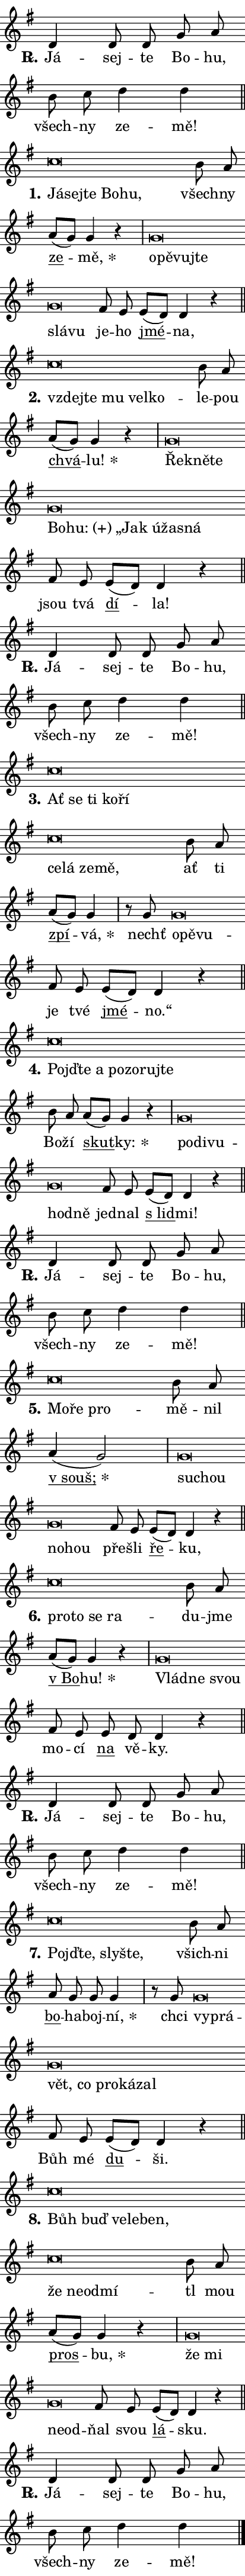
\version "2.22.1"
\header { tagline = "" }
\paper {
  indent = 0\cm
  top-margin = 0\cm
  right-margin = 0\cm
  bottom-margin = 0\cm
  left-margin = 0\cm
  paper-width = 7\cm
  page-breaking = #ly:one-page-breaking
  system-system-spacing.basic-distance = #11
  score-system-spacing.basic-distance = #11
  ragged-last = ##f
}


%% Author: Thomas Morley
%% https://lists.gnu.org/archive/html/lilypond-user/2020-05/msg00002.html
#(define (line-position grob)
"Returns position of @var[grob} in current system:
   @code{'start}, if at first time-step
   @code{'end}, if at last time-step
   @code{'middle} otherwise
"
  (let* ((col (ly:item-get-column grob))
         (ln (ly:grob-object col 'left-neighbor))
         (rn (ly:grob-object col 'right-neighbor))
         (col-to-check-left (if (ly:grob? ln) ln col))
         (col-to-check-right (if (ly:grob? rn) rn col))
         (break-dir-left
           (and
             (ly:grob-property col-to-check-left 'non-musical #f)
             (ly:item-break-dir col-to-check-left)))
         (break-dir-right
           (and
             (ly:grob-property col-to-check-right 'non-musical #f)
             (ly:item-break-dir col-to-check-right))))
        (cond ((eqv? 1 break-dir-left) 'start)
              ((eqv? -1 break-dir-right) 'end)
              (else 'middle))))

#(define (tranparent-at-line-position vctor)
  (lambda (grob)
  "Relying on @code{line-position} select the relevant enry from @var{vctor}.
Used to determine transparency,"
    (case (line-position grob)
      ((end) (not (vector-ref vctor 0)))
      ((middle) (not (vector-ref vctor 1)))
      ((start) (not (vector-ref vctor 2))))))

noteHeadBreakVisibility =
#(define-music-function (break-visibility)(vector?)
"Makes @code{NoteHead}s transparent relying on @var{break-visibility}"
#{
  \override NoteHead.transparent =
    #(tranparent-at-line-position break-visibility)
#})

#(define delete-ledgers-for-transparent-note-heads
  (lambda (grob)
    "Reads whether a @code{NoteHead} is transparent.
If so this @code{NoteHead} is removed from @code{'note-heads} from
@var{grob}, which is supposed to be @code{LedgerLineSpanner}.
As a result ledgers are not printed for this @code{NoteHead}"
    (let* ((nhds-array (ly:grob-object grob 'note-heads))
           (nhds-list
             (if (ly:grob-array? nhds-array)
                 (ly:grob-array->list nhds-array)
                 '()))
           ;; Relies on the transparent-property being done before
           ;; Staff.LedgerLineSpanner.after-line-breaking is executed.
           ;; This is fragile ...
           (to-keep
             (remove
               (lambda (nhd)
                 (ly:grob-property nhd 'transparent #f))
               nhds-list)))
      ;; TODO find a better method to iterate over grob-arrays, similiar
      ;; to filter/remove etc for lists
      ;; For now rebuilt from scratch
      (set! (ly:grob-object grob 'note-heads)  '())
      (for-each
        (lambda (nhd)
          (ly:pointer-group-interface::add-grob grob 'note-heads nhd))
        to-keep))))

hideNotes = {
  \noteHeadBreakVisibility #begin-of-line-visible
}
unHideNotes = {
  \noteHeadBreakVisibility #all-visible
}

% work-around for resetting accidentals
% https://lilypond.org/doc/v2.23/Documentation/notation/displaying-rhythms#unmetered-music
cadenzaMeasure = {
  \cadenzaOff
  \partial 1024 s1024
  \cadenzaOn
}

#(define-markup-command (accent layout props text) (markup?)
  "Underline accented syllable"
  (interpret-markup layout props
    #{\markup \override #'(offset . 4.3) \underline { #text }#}))

responsum = \markup \concat {
  "R" \hspace #-1.05 \path #0.1 #'((moveto 0 0.07) (lineto 0.9 0.8)) \hspace #0.05 "."
}

\layout {
    \context {
        \Staff
        \remove "Time_signature_engraver"
        \override LedgerLineSpanner.after-line-breaking = #delete-ledgers-for-transparent-note-heads
    }
    \context {
        \Voice {
            \override NoteHead.output-attributes = #'((class . "notehead"))
            \override Hairpin.height = #0.55
        }
    }
    \context {
        \Lyrics {
            \override StanzaNumber.output-attributes = #'((class . "stanzanumber"))
            \override LyricSpace.minimum-distance = #0.9
            \override LyricText.font-name = #"TeX Gyre Schola"
            \override LyricText.font-size = 1
            \override StanzaNumber.font-name = #"TeX Gyre Schola Bold"
            \override StanzaNumber.font-size = 1
        }
    }
}

% magnetic-lyrics.ily
%
%   written by
%     Jean Abou Samra <jean@abou-samra.fr>
%     Werner Lemberg <wl@gnu.org>
%
%   adapted by
%     Jiri Hon <jiri.hon@gmail.com>
%
% Version 2022-Apr-15

% https://www.mail-archive.com/lilypond-user@gnu.org/msg149350.html

#(define (Left_hyphen_pointer_engraver context)
   "Collect syllable-hyphen-syllable occurrences in lyrics and store
them in properties.  This engraver only looks to the left.  For
example, if the lyrics input is @code{foo -- bar}, it does the
following.

@itemize @bullet
@item
Set the @code{text} property of the @code{LyricHyphen} grob between
@q{foo} and @q{bar} to @code{foo}.

@item
Set the @code{left-hyphen} property of the @code{LyricText} grob with
text @q{foo} to the @code{LyricHyphen} grob between @q{foo} and
@q{bar}.
@end itemize

Use this auxiliary engraver in combination with the
@code{lyric-@/text::@/apply-@/magnetic-@/offset!} hook."
   (let ((hyphen #f)
         (text #f))
     (make-engraver
      (acknowledgers
       ((lyric-syllable-interface engraver grob source-engraver)
        (set! text grob)))
      (end-acknowledgers
       ((lyric-hyphen-interface engraver grob source-engraver)
        ;(when (not (grob::has-interface grob 'lyric-space-interface))
          (set! hyphen grob)));)
      ((stop-translation-timestep engraver)
       (when (and text hyphen)
         (ly:grob-set-object! text 'left-hyphen hyphen))
       (set! text #f)
       (set! hyphen #f)))))

#(define (lyric-text::apply-magnetic-offset! grob)
   "If the space between two syllables is less than the value in
property @code{LyricText@/.details@/.squash-threshold}, move the right
syllable to the left so that it gets concatenated with the left
syllable.

Use this function as a hook for
@code{LyricText@/.after-@/line-@/breaking} if the
@code{Left_@/hyphen_@/pointer_@/engraver} is active."
   (let ((hyphen (ly:grob-object grob 'left-hyphen #f)))
     (when hyphen
       (let ((left-text (ly:spanner-bound hyphen LEFT)))
         (when (grob::has-interface left-text 'lyric-syllable-interface)
           (let* ((common (ly:grob-common-refpoint grob left-text X))
                  (this-x-ext (ly:grob-extent grob common X))
                  (left-x-ext
                   (begin
                     ;; Trigger magnetism for left-text.
                     (ly:grob-property left-text 'after-line-breaking)
                     (ly:grob-extent left-text common X)))
                  ;; `delta` is the gap width between two syllables.
                  (delta (- (interval-start this-x-ext)
                            (interval-end left-x-ext)))
                  (details (ly:grob-property grob 'details))
                  (threshold (assoc-get 'squash-threshold details 0.2)))
             (when (< delta threshold)
               (let* (;; We have to manipulate the input text so that
                      ;; ligatures crossing syllable boundaries are not
                      ;; disabled.  For languages based on the Latin
                      ;; script this is essentially a beautification.
                      ;; However, for non-Western scripts it can be a
                      ;; necessity.
                      (lt (ly:grob-property left-text 'text))
                      (rt (ly:grob-property grob 'text))
                      (is-space (grob::has-interface hyphen 'lyric-space-interface))
                      (space (if is-space " " ""))
                      (space-markup (grob-interpret-markup grob " "))
                      (space-size (interval-length (ly:stencil-extent space-markup X)))
                      (extra-delta (if is-space space-size 0))
                      ;; Append new syllable.
                      (ltrt-space (if (and (string? lt) (string? rt))
                                (string-append lt space rt)
                                (make-concat-markup (list lt space rt))))
                      ;; Right-align `ltrt` to the right side.
                      (ltrt-space-markup (grob-interpret-markup
                               grob
                               (make-translate-markup
                                (cons (interval-length this-x-ext) 0)
                                (make-right-align-markup ltrt-space)))))
                 (begin
                   ;; Don't print `left-text`.
                   (ly:grob-set-property! left-text 'stencil #f)
                   ;; Set text and stencil (which holds all collected
                   ;; syllables so far) and shift it to the left.
                   (ly:grob-set-property! grob 'text ltrt-space)
                   (ly:grob-set-property! grob 'stencil ltrt-space-markup)
                   (ly:grob-translate-axis! grob (- (- delta extra-delta)) X))))))))))


#(define (lyric-hyphen::displace-bounds-first grob)
   ;; Make very sure this callback isn't triggered too early.
   (let ((left (ly:spanner-bound grob LEFT))
         (right (ly:spanner-bound grob RIGHT)))
     (ly:grob-property left 'after-line-breaking)
     (ly:grob-property right 'after-line-breaking)
     (ly:lyric-hyphen::print grob)))

squashThreshold = #0.4

\layout {
  \context {
    \Lyrics
    \consists #Left_hyphen_pointer_engraver
    \override LyricText.after-line-breaking =
      #lyric-text::apply-magnetic-offset!
    \override LyricHyphen.stencil = #lyric-hyphen::displace-bounds-first
    \override LyricText.details.squash-threshold = \squashThreshold
    \override LyricHyphen.minimum-distance = 0
    \override LyricHyphen.minimum-length = \squashThreshold
  }
}

squash = \override LyricText.details.squash-threshold = 9999
unSquash = \override LyricText.details.squash-threshold = \squashThreshold

left = \override LyricText.self-alignment-X = #LEFT
unLeft = \revert LyricText.self-alignment-X

starOffset = #(lambda (grob) 
                (let ((x_offset (ly:self-alignment-interface::aligned-on-x-parent grob)))
                  (if (= x_offset 0) 0 (+ x_offset 1.2))))

star = #(define-music-function (syllable)(string?)
"Append star separator at the end of a syllable"
#{
  \once \override LyricText.X-offset = #starOffset
  \lyricmode { \markup {
    #syllable
    \override #'((font-name . "TeX Gyre Schola Bold")) \hspace #0.2 \lower #0.65 \larger "*"
  } }
#})

starAccent = #(define-music-function (syllable)(string?)
"Append star separator at the end of a syllable and make accent"
#{
  \once \override LyricText.X-offset = #starOffset
  \lyricmode { \markup {
    \accent #syllable
    \override #'((font-name . "TeX Gyre Schola Bold")) \hspace #0.2 \lower #0.65 \larger "*"
  } }
#})

breath = #(define-music-function (syllable)(string?)
"Append breathing indicator at the end of a syllable"
#{
  \lyricmode { \markup { #syllable "+" } }
#})

optionalBreath = #(define-music-function (syllable)(string?)
"Append optional breathing indicator at the end of a syllable"
#{
  \lyricmode { \markup { #syllable "(+)" } }
#})


\score {
    <<
        \new Voice = "melody" { \cadenzaOn \key g \major \relative { d'4 d8 d g a \bar "" b c d4 d \cadenzaMeasure \bar "||" \break }
\relative { c''\breve*1/16 \hideNotes \breve*1/16 \bar "" \breve*1/16 \bar "" \breve*1/16 \breve*1/16 \bar "" \unHideNotes b8 a \bar "" a[( g)] g4 r \cadenzaMeasure \bar "|" g\breve*1/16 \hideNotes \breve*1/16 \bar "" \breve*1/16 \bar "" \breve*1/16 \bar "" \breve*1/16 \breve*1/16 \bar "" \unHideNotes fis8 e \bar "" e[( d)] d4 r \cadenzaMeasure \bar "||" \break }
\relative { c''\breve*1/16 \hideNotes \breve*1/16 \bar "" \breve*1/16 \bar "" \breve*1/16 \breve*1/16 \bar "" \unHideNotes b8 a \bar "" a[( g)] g4 r \cadenzaMeasure \bar "|" g\breve*1/16 \hideNotes \breve*1/16 \bar "" \breve*1/16 \bar "" \breve*1/16 \bar "" \breve*1/16 \bar "" \breve*1/16 \bar "" \breve*1/16 \bar "" \breve*1/16 \breve*1/16 \bar "" \unHideNotes fis8 e \bar "" e[( d)] d4 r \cadenzaMeasure \bar "||" \break }
\relative { d'4 d8 d g a \bar "" b c d4 d \cadenzaMeasure \bar "||" \break }
\relative { c''\breve*1/16 \hideNotes \breve*1/16 \bar "" \breve*1/16 \bar "" \breve*1/16 \bar "" \breve*1/16 \bar "" \breve*1/16 \bar "" \breve*1/16 \bar "" \breve*1/16 \breve*1/16 \bar "" \unHideNotes b8 a \bar "" a[( g)] g4 \cadenzaMeasure \bar "|" r8 g8 g\breve*1/16 \hideNotes \breve*1/16 \breve*1/16 \bar "" \unHideNotes fis8 e \bar "" e[( d)] d4 r \cadenzaMeasure \bar "||" \break }
\relative { c''\breve*1/16 \hideNotes \breve*1/16 \bar "" \breve*1/16 \bar "" \breve*1/16 \bar "" \breve*1/16 \bar "" \breve*1/16 \breve*1/16 \bar "" \unHideNotes b8 a \bar "" a[( g)] g4 r \cadenzaMeasure \bar "|" g\breve*1/16 \hideNotes \breve*1/16 \bar "" \breve*1/16 \bar "" \breve*1/16 \breve*1/16 \bar "" \unHideNotes fis8 e \bar "" e[( d)] d4 r \cadenzaMeasure \bar "||" \break }
\relative { d'4 d8 d g a \bar "" b c d4 d \cadenzaMeasure \bar "||" \break }
\relative { c''\breve*1/16 \hideNotes \breve*1/16 \breve*1/16 \bar "" \unHideNotes b8 a \bar "" a4( g2) \cadenzaMeasure \bar "|" g\breve*1/16 \hideNotes \breve*1/16 \bar "" \breve*1/16 \breve*1/16 \bar "" \unHideNotes fis8 e \bar "" e[( d)] d4 r \cadenzaMeasure \bar "||" \break }
\relative { c''\breve*1/16 \hideNotes \breve*1/16 \bar "" \breve*1/16 \breve*1/16 \bar "" \unHideNotes b8 a \bar "" a[( g)] g4 r \cadenzaMeasure \bar "|" g\breve*1/16 \hideNotes \breve*1/16 \breve*1/16 \bar "" \unHideNotes fis8 e \bar "" e d d4 r \cadenzaMeasure \bar "||" \break }
\relative { d'4 d8 d g a \bar "" b c d4 d \cadenzaMeasure \bar "||" \break }
\relative { c''\breve*1/16 \hideNotes \breve*1/16 \bar "" \breve*1/16 \breve*1/16 \bar "" \unHideNotes b8 a \bar "" a g g g4 \cadenzaMeasure \bar "|" r8 g8 g\breve*1/16 \hideNotes \breve*1/16 \bar "" \breve*1/16 \bar "" \breve*1/16 \bar "" \breve*1/16 \bar "" \breve*1/16 \breve*1/16 \bar "" \unHideNotes fis8 e \bar "" e[( d)] d4 r \cadenzaMeasure \bar "||" \break }
\relative { c''\breve*1/16 \hideNotes \breve*1/16 \bar "" \breve*1/16 \bar "" \breve*1/16 \bar "" \breve*1/16 \bar "" \breve*1/16 \bar "" \breve*1/16 \bar "" \breve*1/16 \breve*1/16 \bar "" \unHideNotes b8 a \bar "" a[( g)] g4 r \cadenzaMeasure \bar "|" g\breve*1/16 \hideNotes \breve*1/16 \bar "" \breve*1/16 \breve*1/16 \bar "" \unHideNotes fis8 e \bar "" e[( d)] d4 r \cadenzaMeasure \bar "||" \break }
\relative { d'4 d8 d g a \bar "" b c d4 d \cadenzaMeasure \bar "||" \break } \bar "|." }
        \new Lyrics \lyricsto "melody" { \lyricmode { \set stanza = \responsum
Já -- sej -- te Bo -- hu, všech -- ny ze -- mě!
\set stanza = "1."
\left Já -- \squash sej -- te Bo -- hu, \unLeft \unSquash všech -- ny \markup \accent ze -- \star mě, \left o -- \squash pě -- vuj -- te slá -- vu \unLeft \unSquash je -- ho \markup \accent jmé -- na,
\set stanza = "2."
\left vzdej -- \squash te mu vel -- ko -- \unLeft \unSquash le -- pou \markup \accent chvá -- \star lu! \left Ře -- \squash kně -- te Bo -- \optionalBreath hu: „Jak ú -- ža -- sná \unLeft \unSquash jsou tvá \markup \accent dí -- la!
\set stanza = \responsum
Já -- sej -- te Bo -- hu, všech -- ny ze -- mě!
\set stanza = "3."
\left Ať \squash se ti ko -- ří ce -- lá ze -- mě, \unLeft \unSquash ať ti \markup \accent zpí -- \star vá, nechť \left o -- \squash pě -- vu -- \unLeft \unSquash je tvé \markup \accent jmé -- no.“
\set stanza = "4."
\left Pojď -- \squash te a po -- zo -- ruj -- te \unLeft \unSquash Bo -- ží \markup \accent skut -- \star ky: \left po -- \squash di -- vu -- hod -- ně \unLeft \unSquash jed -- nal \markup \accent "s lid" -- mi!
\set stanza = \responsum
Já -- sej -- te Bo -- hu, všech -- ny ze -- mě!
\set stanza = "5."
\left Mo -- \squash ře pro -- \unLeft \unSquash mě -- nil \starAccent "v souš;" \left su -- \squash chou no -- hou \unLeft \unSquash pře -- šli \markup \accent ře -- ku,
\set stanza = "6."
\left pro -- \squash to se ra -- \unLeft \unSquash du -- jme \markup \accent "v Bo" -- \star hu! \left Vlád -- \squash ne svou \unLeft \unSquash mo -- cí \markup \accent na vě -- ky.
\set stanza = \responsum
Já -- sej -- te Bo -- hu, všech -- ny ze -- mě!
\set stanza = "7."
\left Pojď -- \squash te, sly -- šte, \unLeft \unSquash všich -- ni \markup \accent bo -- ha -- boj -- \star ní, chci \left vy -- \squash prá -- vět, co pro -- ká -- zal \unLeft \unSquash Bůh mé \markup \accent du -- ši.
\set stanza = "8."
\left Bůh \squash buď ve -- le -- ben, že ne -- od -- mí -- \unLeft \unSquash tl mou \markup \accent pros -- \star bu, \left že \squash mi ne -- od -- \unLeft \unSquash ňal svou \markup \accent lá -- sku.
\set stanza = \responsum
Já -- sej -- te Bo -- hu, všech -- ny ze -- mě! } }
    >>
    \layout {}
}
